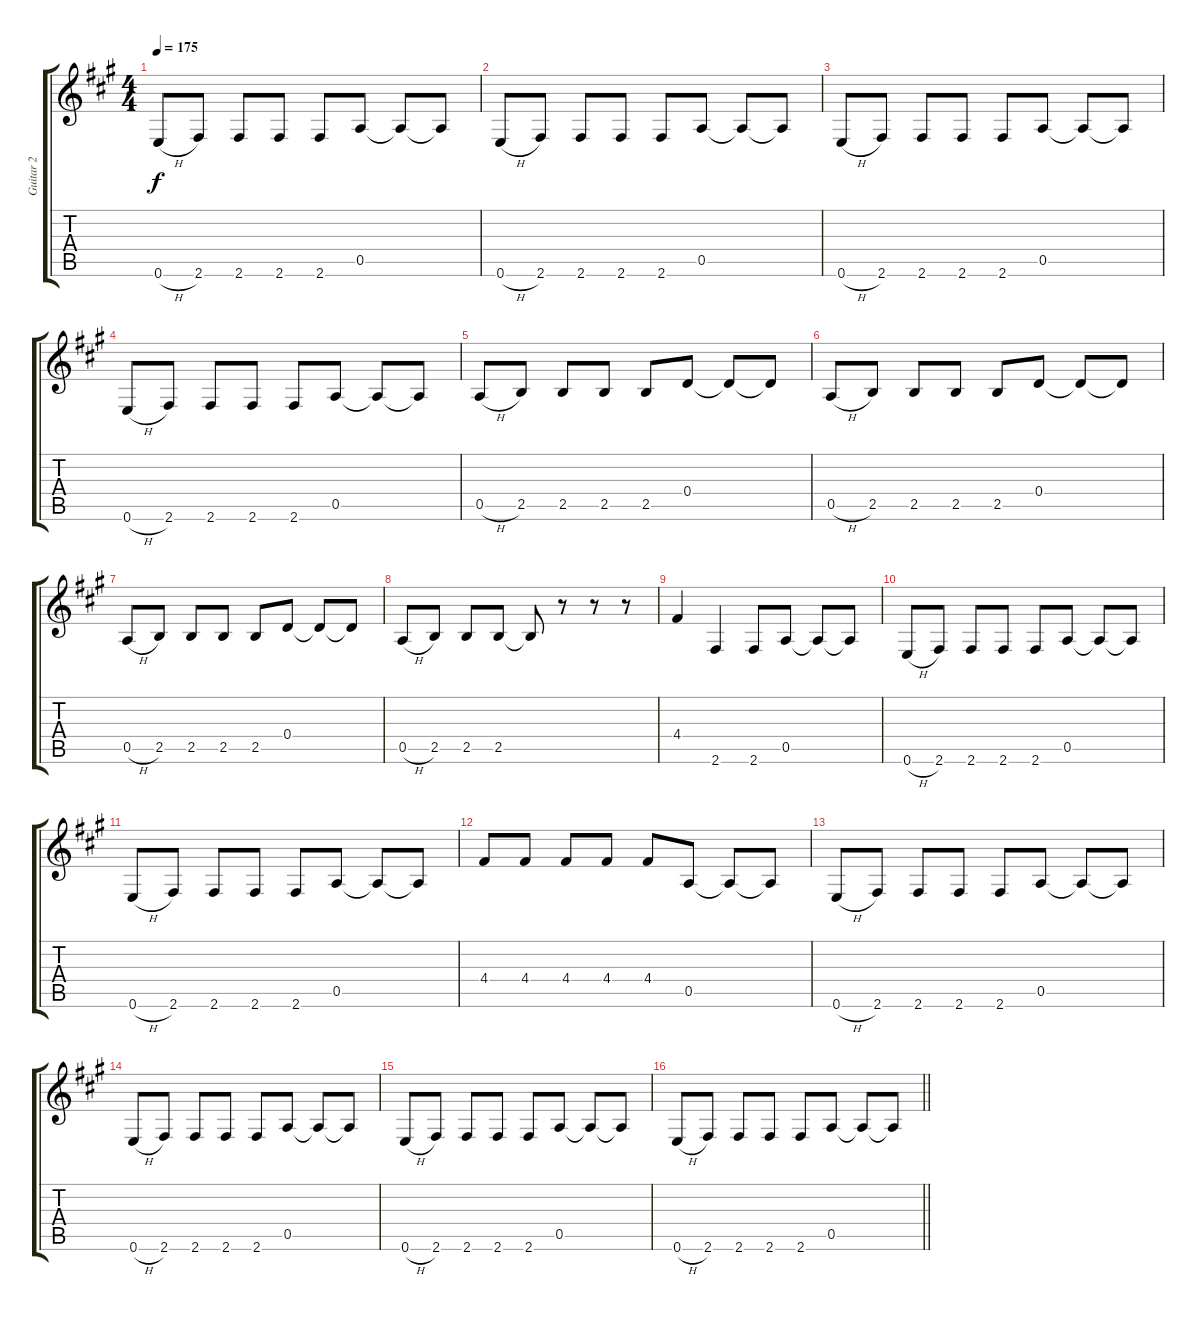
\track ("Guitar 2" "Guitar 2") {instrument overdrivenguitar}
\staff {score tabs}
\tuning (E4 B3 G3 D3 A2 E2) {hide}
\ts (4 4)
\tempo 175
\clef g2
\ks f#minor
0.6{h}.8{dy f} 2.6.8 2.6.8 2.6.8 2.6.8 0.5.8 0.5{t}.8 0.5{t}.8 |
0.6{h}.8 2.6.8 2.6.8 2.6.8 2.6.8 0.5.8 0.5{t}.8 0.5{t}.8 |
0.6{h}.8 2.6.8 2.6.8 2.6.8 2.6.8 0.5.8 0.5{t}.8 0.5{t}.8 |
0.6{h}.8 2.6.8 2.6.8 2.6.8 2.6.8 0.5.8 0.5{t}.8 0.5{t}.8 |
0.5{h}.8 2.5.8 2.5.8 2.5.8 2.5.8 0.4.8 0.4{t}.8 0.4{t}.8 |
0.5{h}.8 2.5.8 2.5.8 2.5.8 2.5.8 0.4.8 0.4{t}.8 0.4{t}.8 |
0.5{h}.8 2.5.8 2.5.8 2.5.8 2.5.8 0.4.8 0.4{t}.8 0.4{t}.8 |
0.5{h}.8 2.5.8 2.5.8 2.5.8 2.5{t}.8 r.8 r.8 r.8 |
4.4.4 2.6.4 2.6.8 0.5.8 0.5{t}.8 0.5{t}.8 |
0.6{h}.8 2.6.8 2.6.8 2.6.8 2.6.8 0.5.8 0.5{t}.8 0.5{t}.8 |
0.6{h}.8 2.6.8 2.6.8 2.6.8 2.6.8 0.5.8 0.5{t}.8 0.5{t}.8 |
4.4.8 4.4.8 4.4.8 4.4.8 4.4.8 0.5.8 0.5{t}.8 0.5{t}.8 |
0.6{h}.8 2.6.8 2.6.8 2.6.8 2.6.8 0.5.8 0.5{t}.8 0.5{t}.8 |
0.6{h}.8 2.6.8 2.6.8 2.6.8 2.6.8 0.5.8 0.5{t}.8 0.5{t}.8 |
0.6{h}.8 2.6.8 2.6.8 2.6.8 2.6.8 0.5.8 0.5{t}.8 0.5{t}.8 |
\barLineRight lightlight
0.6{h}.8 2.6.8 2.6.8 2.6.8 2.6.8 0.5.8 0.5{t}.8 0.5{t}.8
